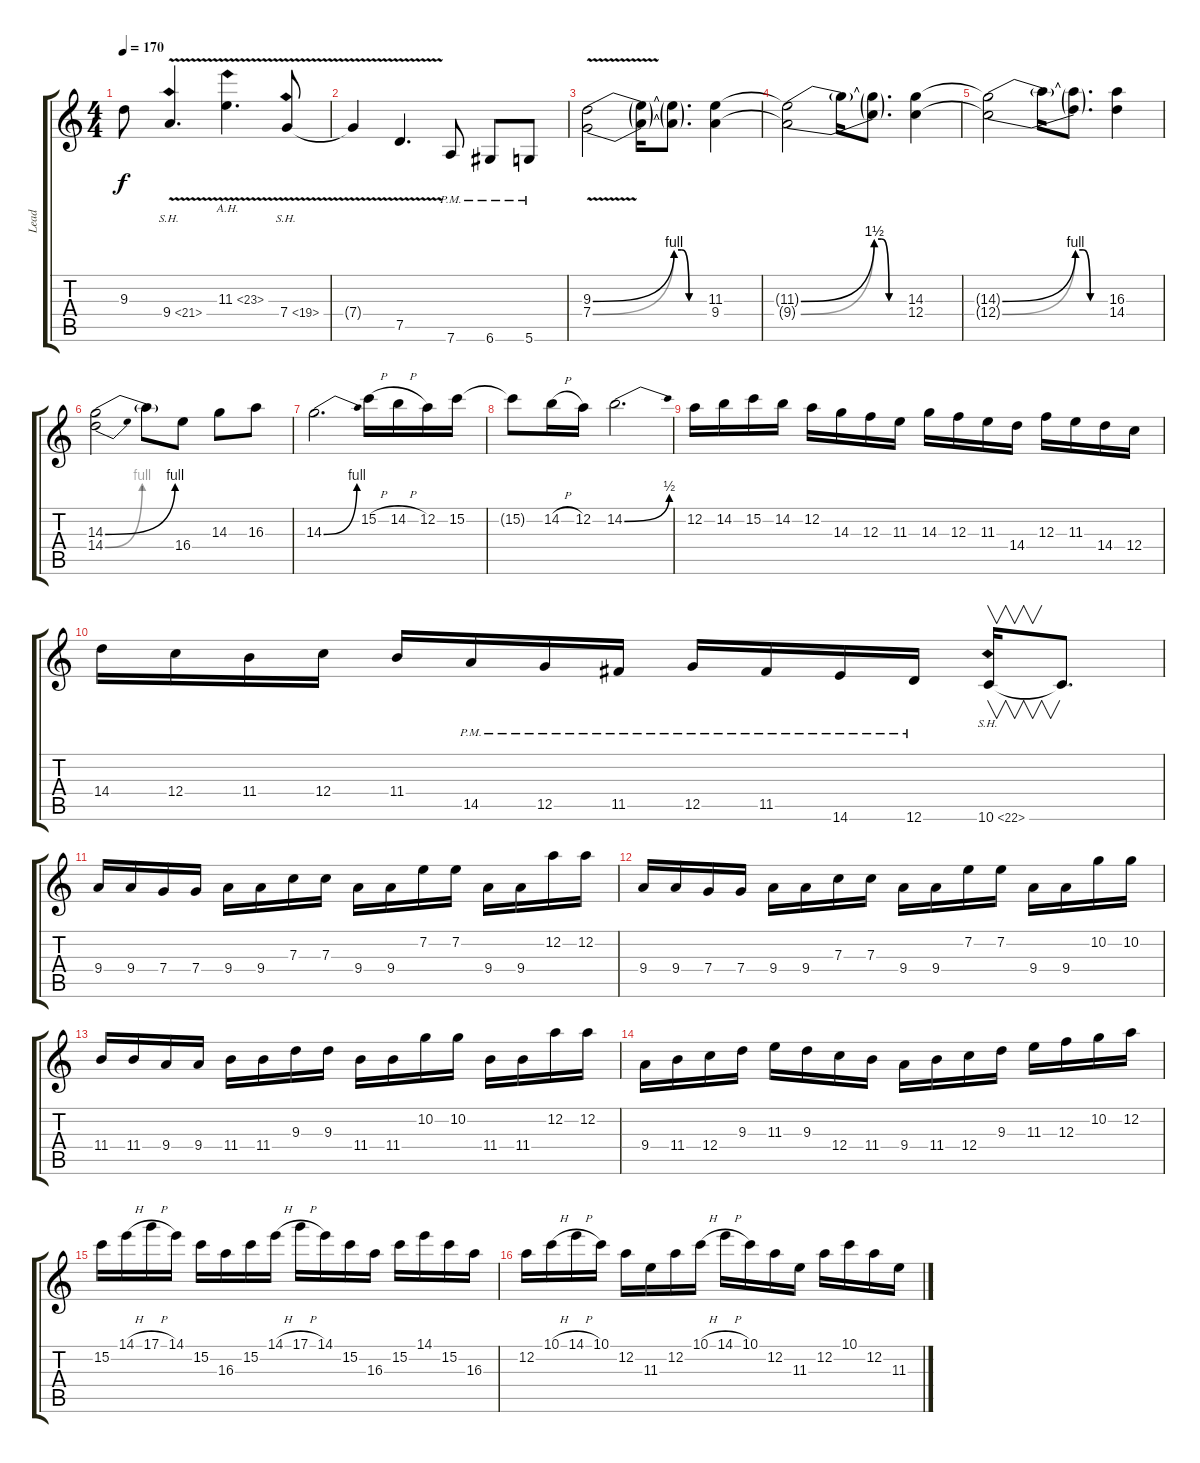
\track ("Lead " "Lead ") {instrument distortionguitar}
\staff {score tabs}
\tuning (D4 A3 F3 C3 G2 D2) {hide}
\ts (4 4)
\tempo 170
\clef g2
\ks c
9.3{t}.8{dy f} 9.4{sh 12 v}.4{d} 11.3{ah 12 v}.4{d} 7.4{sh 12 v}.8 |
7.4{t}.4 7.5{v}.4{d} 7.6{pm}.8 6.6{pm}.8 5.6{pm}.8 |
(9.3{be (bend 0 0 60 4) v} 7.4{be (bend 0 0 60 4)}).2{volume 16 balance 8} (9.3{t} 7.4{t}).16 (9.3{be (custom 0 4 15 4 30 0 60 0) t} 7.4{be (custom 0 4 15 4 30 0 60 0) t}).8{d} (11.3 9.4).4 |
(11.3{be (bend 0 0 60 6) t} 9.4{be (bend 0 0 60 6) t}).2 11.3{t}.16 (11.3{be (custom 0 6 15 6 30 0 60 0) t} 9.4{be (custom 0 6 15 6 30 0 60 0) t}).8{d} (14.3 12.4).4 |
(14.3{be (bend 0 0 60 4) t} 12.4{be (bend 0 0 60 4) t}).2 14.3{t}.16 (14.3{be (custom 0 4 15 4 30 0 60 0) t} 12.4{be (custom 0 4 15 4 30 0 60 0) t}).8{d} (16.3 14.4).4 |
(14.3{be (bend 0 0 60 4)} 14.4{be (bend 0 0 60 4)}).2 14.3{t}.8 16.4.8 14.3.8 16.3.8 |
14.3{be (bend 0 0 60 4)}.2{d} 15.2{h}.16 14.2{h}.16 12.2.16 15.2.16 |
15.2{t}.8 14.2{h}.16 12.2.16 14.2{be (bend 0 0 60 2)}.2{d} |
12.2.16 14.2.16 15.2.16 14.2.16 12.2.16 14.3.16 12.3.16 11.3.16 14.3.16 12.3.16 11.3.16 14.4.16 12.3.16 11.3.16 14.4.16 12.4.16 |
14.4.16 12.4.16 11.4.16 12.4.16 11.4.16 14.5{pm}.16 12.5{pm}.16 11.5{pm}.16 12.5{pm}.16 11.5{pm}.16 14.6{pm}.16 12.6{pm}.16 10.6{sh 12}.16{v} 10.6{t}.8{d} |
9.4.16 9.4.16 7.4.16 7.4.16 9.4.16 9.4.16 7.3.16 7.3.16 9.4.16 9.4.16 7.2.16 7.2.16 9.4.16 9.4.16 12.2.16 12.2.16 |
9.4.16 9.4.16 7.4.16 7.4.16 9.4.16 9.4.16 7.3.16 7.3.16 9.4.16 9.4.16 7.2.16 7.2.16 9.4.16 9.4.16 10.2.16 10.2.16 |
11.4.16 11.4.16 9.4.16 9.4.16 11.4.16 11.4.16 9.3.16 9.3.16 11.4.16 11.4.16 10.2.16 10.2.16 11.4.16 11.4.16 12.2.16 12.2.16 |
9.4.16 11.4.16 12.4.16 9.3.16 11.3.16 9.3.16 12.4.16 11.4.16 9.4.16 11.4.16 12.4.16 9.3.16 11.3.16 12.3.16 10.2.16 12.2.16 |
15.2.16 14.1{h}.16 17.1{h}.16 14.1.16 15.2.16 16.3.16 15.2.16 14.1{h}.16 17.1{h}.16 14.1.16 15.2.16 16.3.16 15.2.16 14.1.16 15.2.16 16.3.16 |
12.2.16 10.1{h}.16 14.1{h}.16 10.1.16 12.2.16 11.3.16 12.2.16 10.1{h}.16 14.1{h}.16 10.1.16 12.2.16 11.3.16 12.2.16 10.1.16 12.2.16 11.3.16
